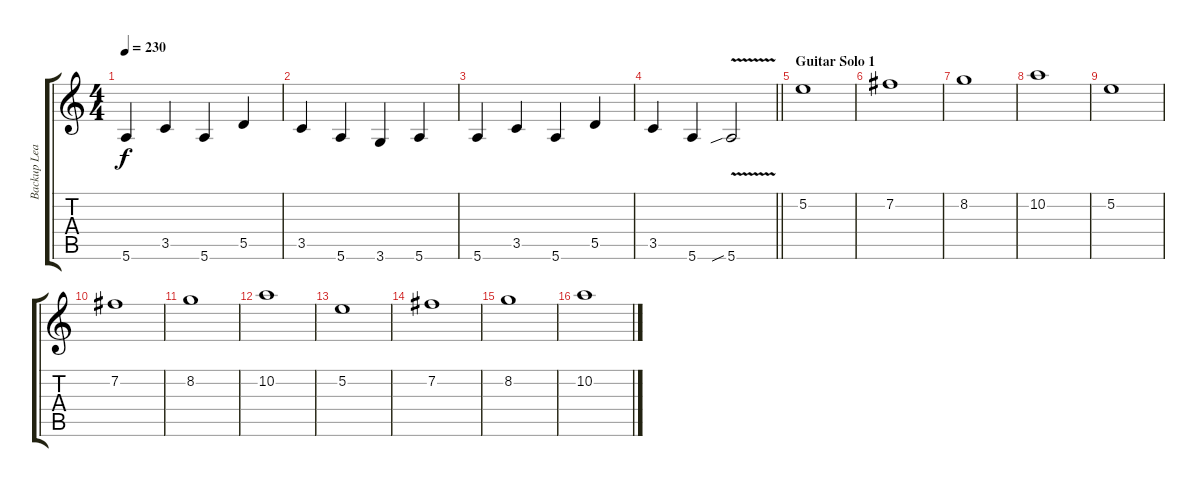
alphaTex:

\track ("Backup Lead" "Backup Lea") {instrument distortionguitar}
\staff {score tabs}
\tuning (E4 B3 G3 D3 A2 E2) {hide}
\ts (4 4)
\tempo 230
\clef g2
\ks c
5.6.4{dy f} 3.5.4 5.6.4 5.5.4 |
3.5.4 5.6.4 3.6.4 5.6.4 |
5.6.4 3.5.4 5.6.4 5.5.4 |
\barLineRight lightlight
3.5.4 5.6.4 5.6{v sib}.2 |
\section ("" "Guitar Solo 1")
5.2.1{volume 4} |
7.2.1 |
8.2.1 |
10.2.1 |
5.2.1 |
7.2.1 |
8.2.1 |
10.2.1 |
5.2.1 |
7.2.1 |
8.2.1 |
10.2.1
